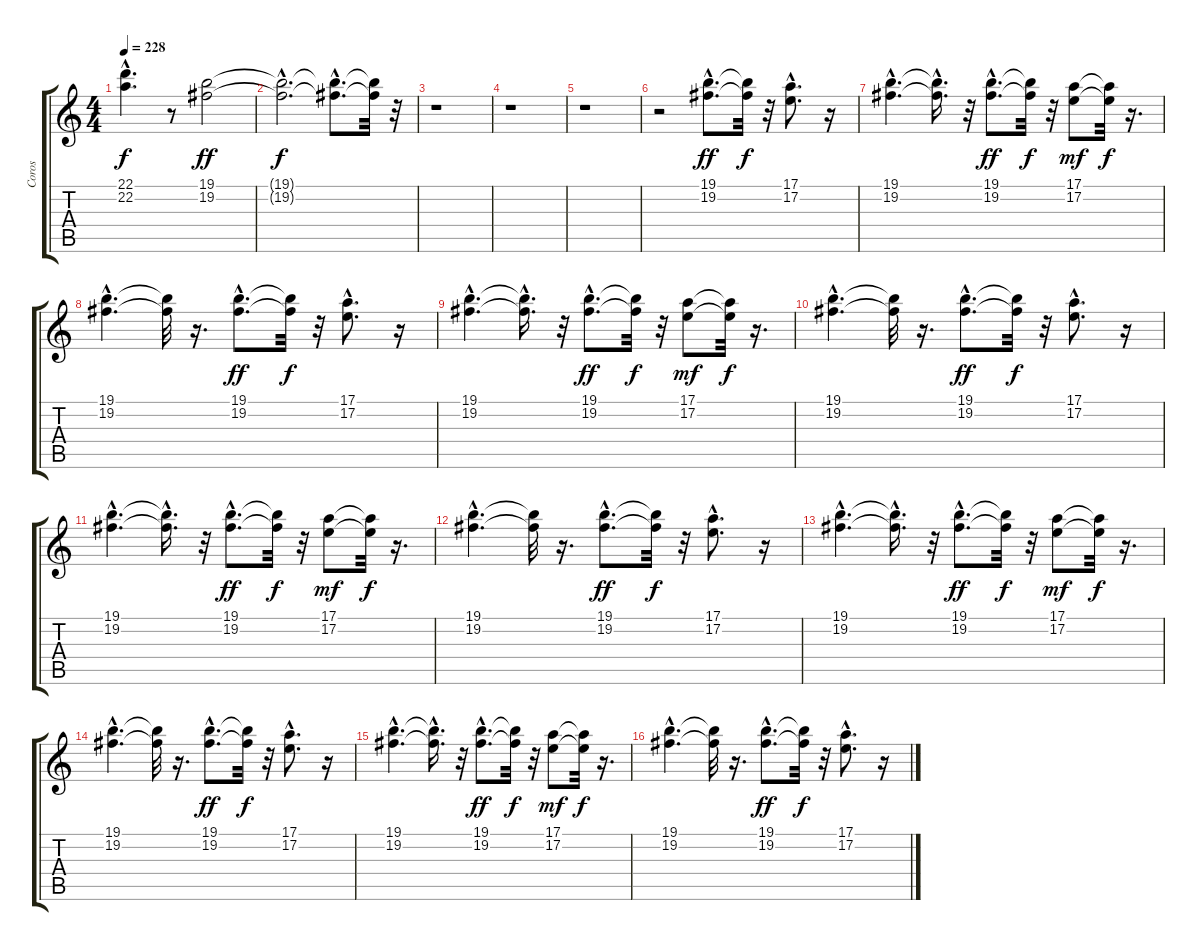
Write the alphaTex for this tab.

\track ("Coros" "Coros") {instrument voiceoohs}
\staff {score tabs}
\tuning (E4 B3 G3 D3 A2 E2) {hide}
\ts (4 4)
\tempo 228
\clef g2
\ks c
(22.1{hac} 22.2{hac}).4{d dy f} r.8 (19.1 19.2).2{dy ff} |
(19.1{hac t} 19.2{hac t}).2{d dy f} (19.1{hac t} 19.2{hac t}).8{d} (19.1{t} 19.2{t}).32 r.32 |
r.1 |
r.1 |
r.1 |
r.2 (19.1{hac} 19.2{hac}).8{d dy ff} (19.1{t} 19.2{t}).32{dy f} r.32 (17.1{hac} 17.2{hac}).8{d} r.16 |
(19.1{hac} 19.2{hac}).4{d} (19.1{hac t} 19.2{hac t}).16{d} r.32 (19.1{hac} 19.2{hac}).8{d dy ff} (19.1{t} 19.2{t}).32{dy f} r.32 (17.1 17.2).8{dy mf} (17.1{t} 17.2{t}).32{dy f} r.16{d} |
(19.1{hac} 19.2{hac}).4{d} (19.1{t} 19.2{t}).32 r.16{d} (19.1{hac} 19.2{hac}).8{d dy ff} (19.1{t} 19.2{t}).32{dy f} r.32 (17.1{hac} 17.2{hac}).8{d} r.16 |
(19.1{hac} 19.2{hac}).4{d} (19.1{hac t} 19.2{hac t}).16{d} r.32 (19.1{hac} 19.2{hac}).8{d dy ff} (19.1{t} 19.2{t}).32{dy f} r.32 (17.1 17.2).8{dy mf} (17.1{t} 17.2{t}).32{dy f} r.16{d} |
(19.1{hac} 19.2{hac}).4{d} (19.1{t} 19.2{t}).32 r.16{d} (19.1{hac} 19.2{hac}).8{d dy ff} (19.1{t} 19.2{t}).32{dy f} r.32 (17.1{hac} 17.2{hac}).8{d} r.16 |
(19.1{hac} 19.2{hac}).4{d} (19.1{hac t} 19.2{hac t}).16{d} r.32 (19.1{hac} 19.2{hac}).8{d dy ff} (19.1{t} 19.2{t}).32{dy f} r.32 (17.1 17.2).8{dy mf} (17.1{t} 17.2{t}).32{dy f} r.16{d} |
(19.1{hac} 19.2{hac}).4{d} (19.1{t} 19.2{t}).32 r.16{d} (19.1{hac} 19.2{hac}).8{d dy ff} (19.1{t} 19.2{t}).32{dy f} r.32 (17.1{hac} 17.2{hac}).8{d} r.16 |
(19.1{hac} 19.2{hac}).4{d} (19.1{hac t} 19.2{hac t}).16{d} r.32 (19.1{hac} 19.2{hac}).8{d dy ff} (19.1{t} 19.2{t}).32{dy f} r.32 (17.1 17.2).8{dy mf} (17.1{t} 17.2{t}).32{dy f} r.16{d} |
(19.1{hac} 19.2{hac}).4{d} (19.1{t} 19.2{t}).32 r.16{d} (19.1{hac} 19.2{hac}).8{d dy ff} (19.1{t} 19.2{t}).32{dy f} r.32 (17.1{hac} 17.2{hac}).8{d} r.16 |
(19.1{hac} 19.2{hac}).4{d} (19.1{hac t} 19.2{hac t}).16{d} r.32 (19.1{hac} 19.2{hac}).8{d dy ff} (19.1{t} 19.2{t}).32{dy f} r.32 (17.1 17.2).8{dy mf} (17.1{t} 17.2{t}).32{dy f} r.16{d} |
(19.1{hac} 19.2{hac}).4{d} (19.1{t} 19.2{t}).32 r.16{d} (19.1{hac} 19.2{hac}).8{d dy ff} (19.1{t} 19.2{t}).32{dy f} r.32 (17.1{hac} 17.2{hac}).8{d} r.16
